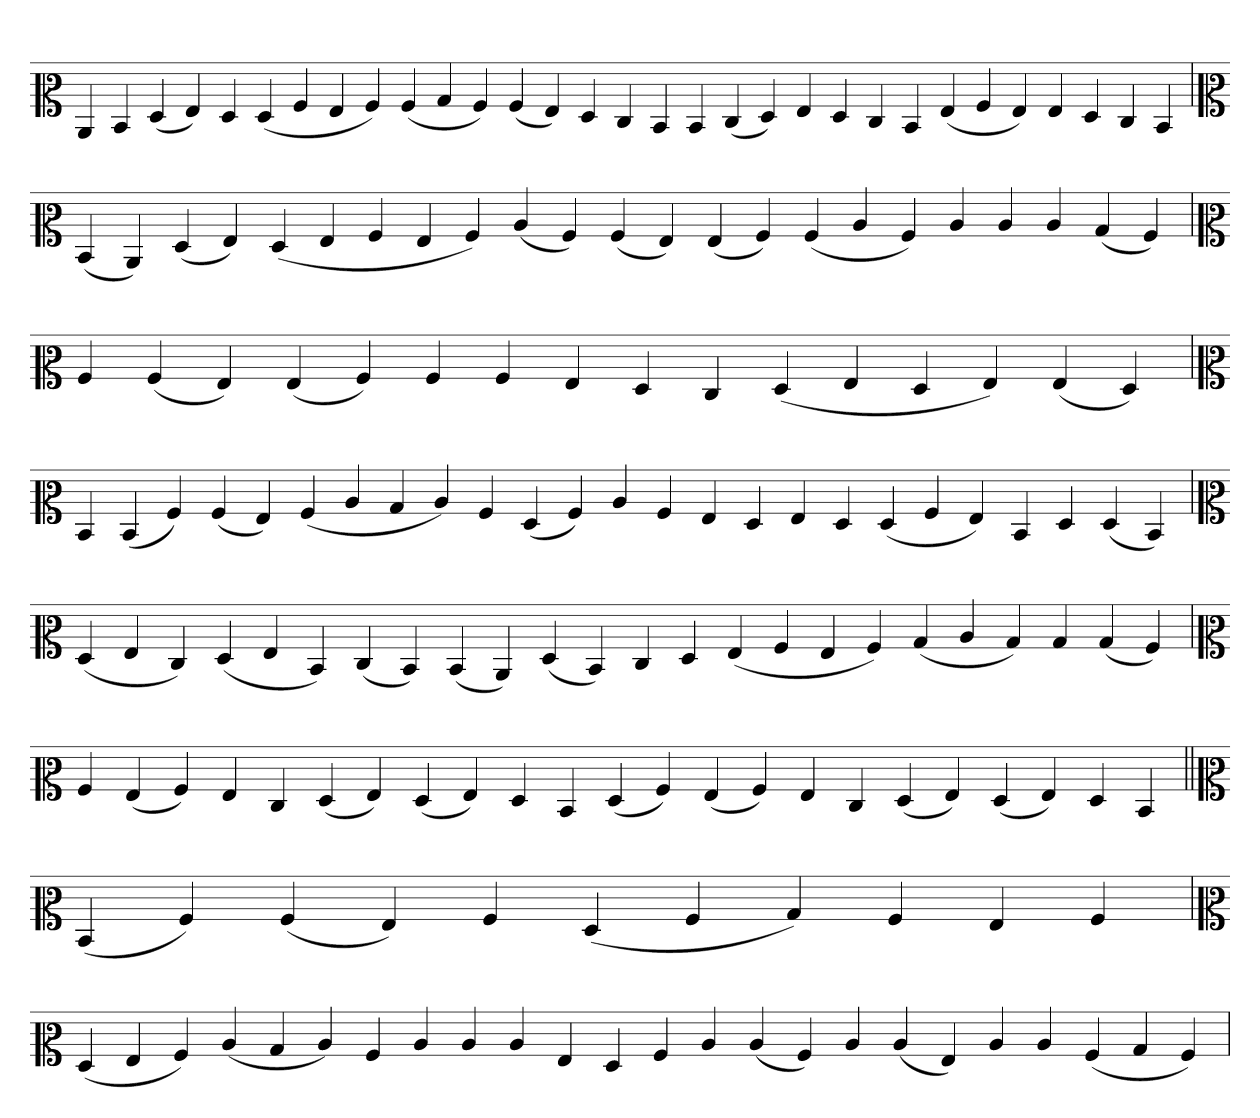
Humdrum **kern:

**kern
*part1
*staff1
*clefC2
=
4C
4D
(4F
4G)
4F
(4F
4A
4G
4A)
(4A
4B
4A)
(4A
4G)
4F
4E
4D
4D
(4E
4F)
4G
4F
4E
4D
(4G
4A
4G)
4G
4F
4E
4D
=
*clefC2
(4D
4C)
(4F
4G)
(4F
4G
4A
4G
4A)
(4c
4A)
(4A
4G)
(4G
4A)
(4A
4c
4A)
4c
4c
4c
(4B
4A)
=`
*clefC2
4A
(4A
4G)
(4G
4A)
4A
4A
4G
4F
4E
(4F
4G
4F
4G)
(4G
4F)
=
*clefC2
4D
(4D
4A)
(4A
4G)
(4A
4c
4B
4c)
4A
(4F
4A)
4c
4A
4G
4F
4G
4F
(4F
4A
4G)
4D
4F
(4F
4D)
=`
*clefC2
(4F
4G
4E)
(4F
4G
4D)
(4E
4D)
(4D
4C)
(4F
4D)
4E
4F
(4G
4A
4G
4A)
(4B
4c
4B)
4B
(4B
4A)
=`
*clefC2
4A
(4G
4A)
4G
4E
(4F
4G)
(4F
4G)
4F
4D
(4F
4A)
(4G
4A)
4G
4E
(4F
4G)
(4F
4G)
4F
4D
=||
*clefC2
(4D
4A)
(4A
4G)
4A
(4F
4A
4B)
4A
4G
4A
=`
*clefC2
(4F
4G
4A)
(4c
4B
4c)
4A
4c
4c
4c
4G
4F
4A
4c
(4c
4A)
4c
(4c
4G)
4c
4c
(4A
4B
4A)
='
*-
